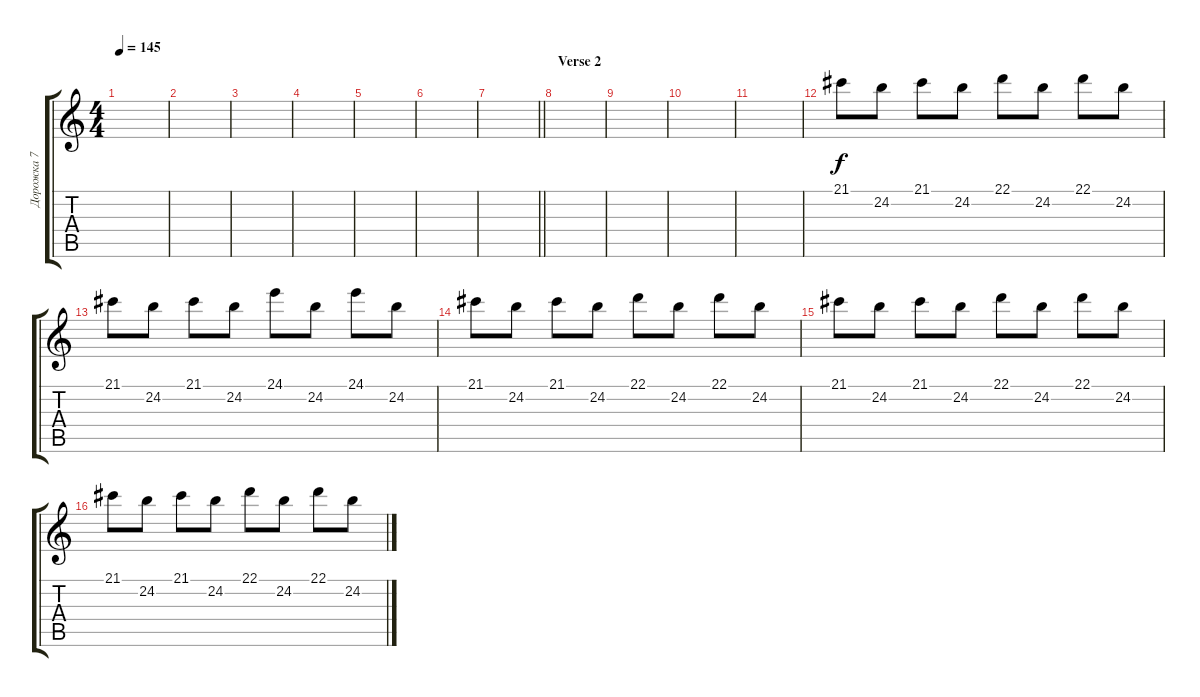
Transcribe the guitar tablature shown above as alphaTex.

\track ("Дорожка 7" "Дорожка 7") {instrument brightacousticpiano}
\staff {score tabs}
\tuning (E4 B3 G3 D3 A2 E2) {hide}
\ts (4 4)
\tempo 145
\clef g2
\ks c
|
|
|
|
|
|
\barLineRight lightlight
|
\section ("" "Verse 2")
|
|
|
|
21.1.8 24.2.8 21.1.8 24.2.8 22.1.8 24.2.8 22.1.8 24.2.8 |
21.1.8 24.2.8 21.1.8 24.2.8 24.1.8 24.2.8 24.1.8 24.2.8 |
21.1.8 24.2.8 21.1.8 24.2.8 22.1.8 24.2.8 22.1.8 24.2.8 |
21.1.8 24.2.8 21.1.8 24.2.8 22.1.8 24.2.8 22.1.8 24.2.8 |
21.1.8 24.2.8 21.1.8 24.2.8 22.1.8 24.2.8 22.1.8 24.2.8
